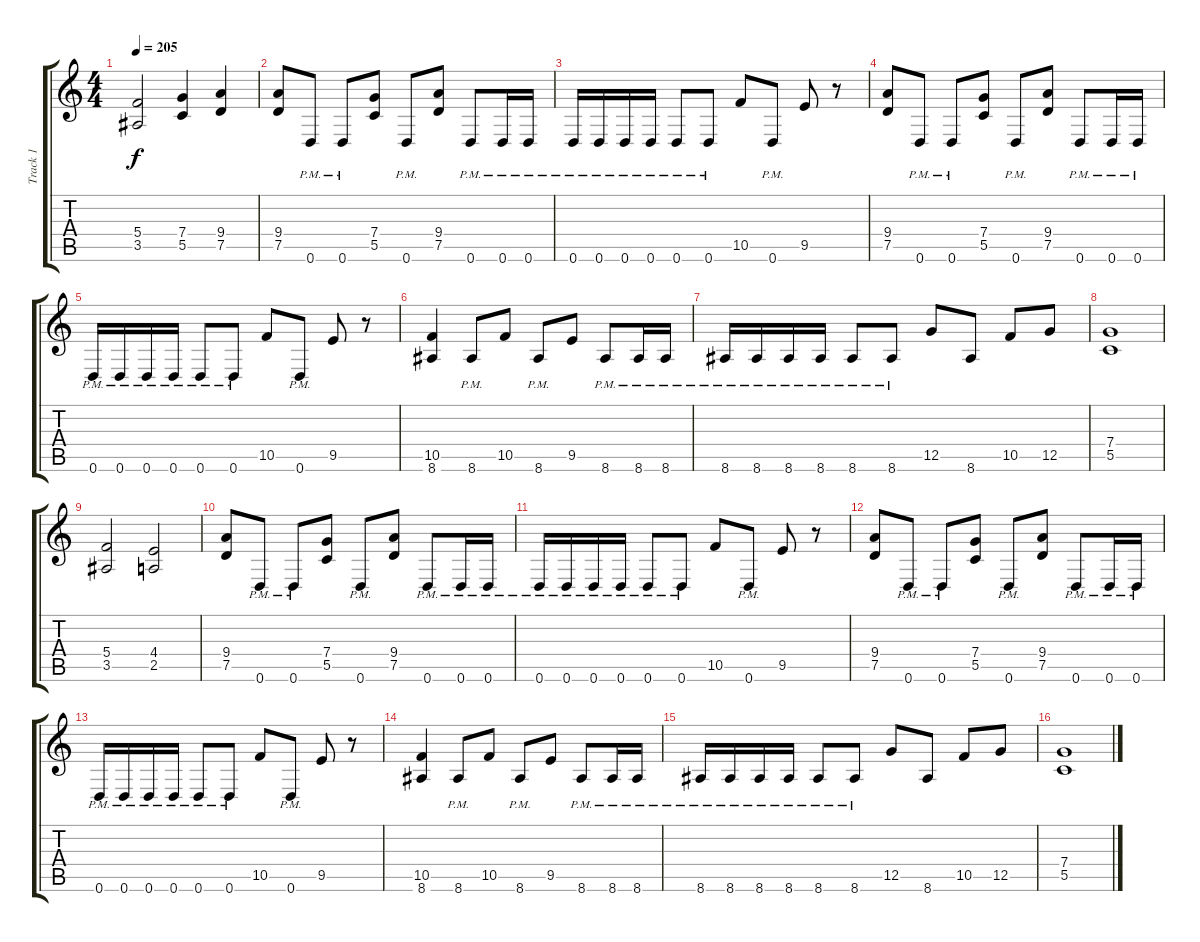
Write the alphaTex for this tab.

\track ("Track 1" "Track 1") {instrument distortionguitar}
\staff {score tabs}
\tuning (D4 A3 F3 C3 G2 D2) {hide}
\ts (4 4)
\tempo 205
\clef g2
\ks c
(5.4 3.5).2{dy f} (7.4 5.5).4 (9.4 7.5).4 |
(9.4 7.5).8 0.6{pm}.8 0.6{pm}.8 (7.4 5.5).8 0.6{pm}.8 (9.4 7.5).8 0.6{pm}.8 0.6{pm}.16 0.6{pm}.16 |
0.6{pm}.16 0.6{pm}.16 0.6{pm}.16 0.6{pm}.16 0.6{pm}.8 0.6{pm}.8 10.5.8 0.6{pm}.8 9.5.8 r.8 |
(9.4 7.5).8 0.6{pm}.8 0.6{pm}.8 (7.4 5.5).8 0.6{pm}.8 (9.4 7.5).8 0.6{pm}.8 0.6{pm}.16 0.6{pm}.16 |
0.6{pm}.16 0.6{pm}.16 0.6{pm}.16 0.6{pm}.16 0.6{pm}.8 0.6{pm}.8 10.5.8 0.6{pm}.8 9.5.8 r.8 |
(10.5 8.6).4 8.6{pm}.8 10.5.8 8.6{pm}.8 9.5.8 8.6{pm}.8 8.6{pm}.16 8.6{pm}.16 |
8.6{pm}.16 8.6{pm}.16 8.6{pm}.16 8.6{pm}.16 8.6{pm}.8 8.6{pm}.8 12.5.8 8.6.8 10.5.8 12.5.8 |
(7.4 5.5).1 |
(5.4 3.5).2 (4.4 2.5).2 |
(9.4 7.5).8 0.6{pm}.8 0.6{pm}.8 (7.4 5.5).8 0.6{pm}.8 (9.4 7.5).8 0.6{pm}.8 0.6{pm}.16 0.6{pm}.16 |
0.6{pm}.16 0.6{pm}.16 0.6{pm}.16 0.6{pm}.16 0.6{pm}.8 0.6{pm}.8 10.5.8 0.6{pm}.8 9.5.8 r.8 |
(9.4 7.5).8 0.6{pm}.8 0.6{pm}.8 (7.4 5.5).8 0.6{pm}.8 (9.4 7.5).8 0.6{pm}.8 0.6{pm}.16 0.6{pm}.16 |
0.6{pm}.16 0.6{pm}.16 0.6{pm}.16 0.6{pm}.16 0.6{pm}.8 0.6{pm}.8 10.5.8 0.6{pm}.8 9.5.8 r.8 |
(10.5 8.6).4 8.6{pm}.8 10.5.8 8.6{pm}.8 9.5.8 8.6{pm}.8 8.6{pm}.16 8.6{pm}.16 |
8.6{pm}.16 8.6{pm}.16 8.6{pm}.16 8.6{pm}.16 8.6{pm}.8 8.6{pm}.8 12.5.8 8.6.8 10.5.8 12.5.8 |
(7.4 5.5).1
